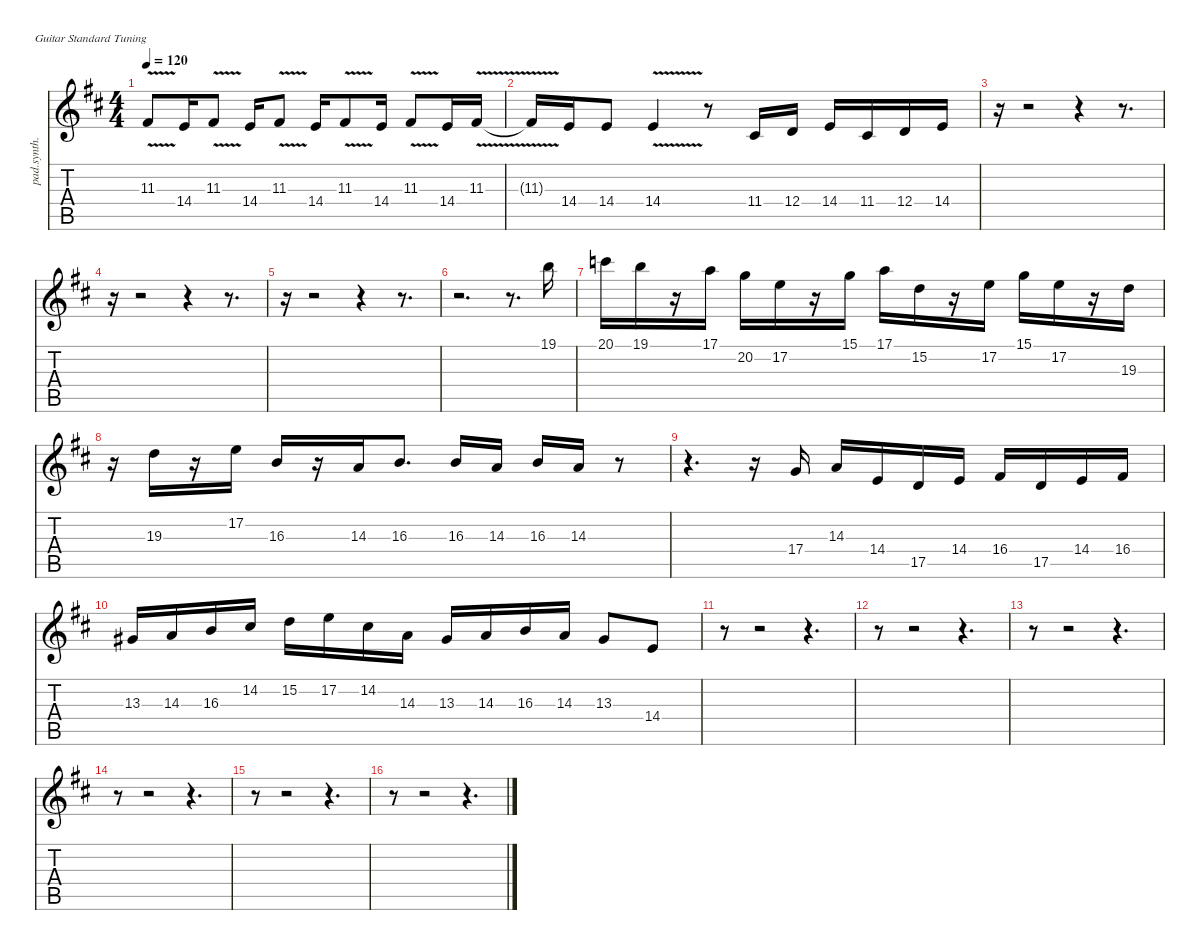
\defaultSystemsLayout 4
\hideDynamics
\bracketExtendMode nobrackets
\otherSystemsTrackNameOrientation horizontal
\track ("Keyboard" "pad.synth.") {instrument pad1newage}
\staff {score tabs}
\tuning (E4 B3 G3 D3 A2 E2)
\ts (4 4)
\tempo 120
\clef g2
\ks d
11.3{v acc #}.8{dy f} 14.4{acc forcenatural}.16 11.3{v acc #}.8 14.4{acc forcenatural}.16 11.3{v acc #}.8 14.4{acc forcenatural}.16 11.3{v acc #}.8 14.4{acc forcenatural}.16 11.3{v acc #}.8 14.4{acc forcenatural}.16 11.3{v acc #}.16 |
11.3{v t acc #}.16 14.4{acc forcenatural}.16 14.4{acc forcenatural}.8 14.4{v acc forcenatural}.4 r.8 11.4{acc #}.16 12.4{acc forcenatural}.16 14.4{acc forcenatural}.16 11.4{acc #}.16 12.4{acc forcenatural}.16 14.4{acc forcenatural}.16 |
r.16 r.2 r.4 r.8{d} |
r.16 r.2 r.4 r.8{d} |
r.16 r.2 r.4 r.8{d} |
r.2{d} r.8{d} 19.1{acc forcenatural}.16 |
20.1{acc forcenatural}.16 19.1{acc forcenatural}.16 r.16 17.1{acc forcenatural}.16 20.2{acc forcenatural}.16 17.2{acc forcenatural}.16 r.16 15.1{acc forcenatural}.16 17.1{acc forcenatural}.16 15.2{acc forcenatural}.16 r.16 17.2{acc forcenatural}.16 15.1{acc forcenatural}.16 17.2{acc forcenatural}.16 r.16 19.3{acc forcenatural}.16 |
r.16 19.3{acc forcenatural}.16 r.16 17.2{acc forcenatural}.16 16.3{acc forcenatural}.16 r.16 14.3{acc forcenatural}.16 16.3{acc forcenatural}.8{d} 16.3{acc forcenatural}.16 14.3{acc forcenatural}.16 16.3{acc forcenatural}.16 14.3{acc forcenatural}.16 r.8 |
r.4{d} r.16 17.4{acc forcenatural}.16 14.3{acc forcenatural}.16 14.4{acc forcenatural}.16 17.5{acc forcenatural}.16 14.4{acc forcenatural}.16 16.4{acc #}.16 17.5{acc forcenatural}.16 14.4{acc forcenatural}.16 16.4{acc #}.16 |
13.3{acc #}.16 14.3{acc forcenatural}.16 16.3{acc forcenatural}.16 14.2{acc #}.16 15.2{acc forcenatural}.16 17.2{acc forcenatural}.16 14.2{acc #}.16 14.3{acc forcenatural}.16 13.3{acc #}.16 14.3{acc forcenatural}.16 16.3{acc forcenatural}.16 14.3{acc forcenatural}.16 13.3{acc #}.8 14.4{acc forcenatural}.8 |
r.8 r.2 r.4{d} |
r.8 r.2 r.4{d} |
r.8 r.2 r.4{d} |
r.8 r.2 r.4{d} |
r.8 r.2 r.4{d} |
r.8 r.2 r.4{d}
